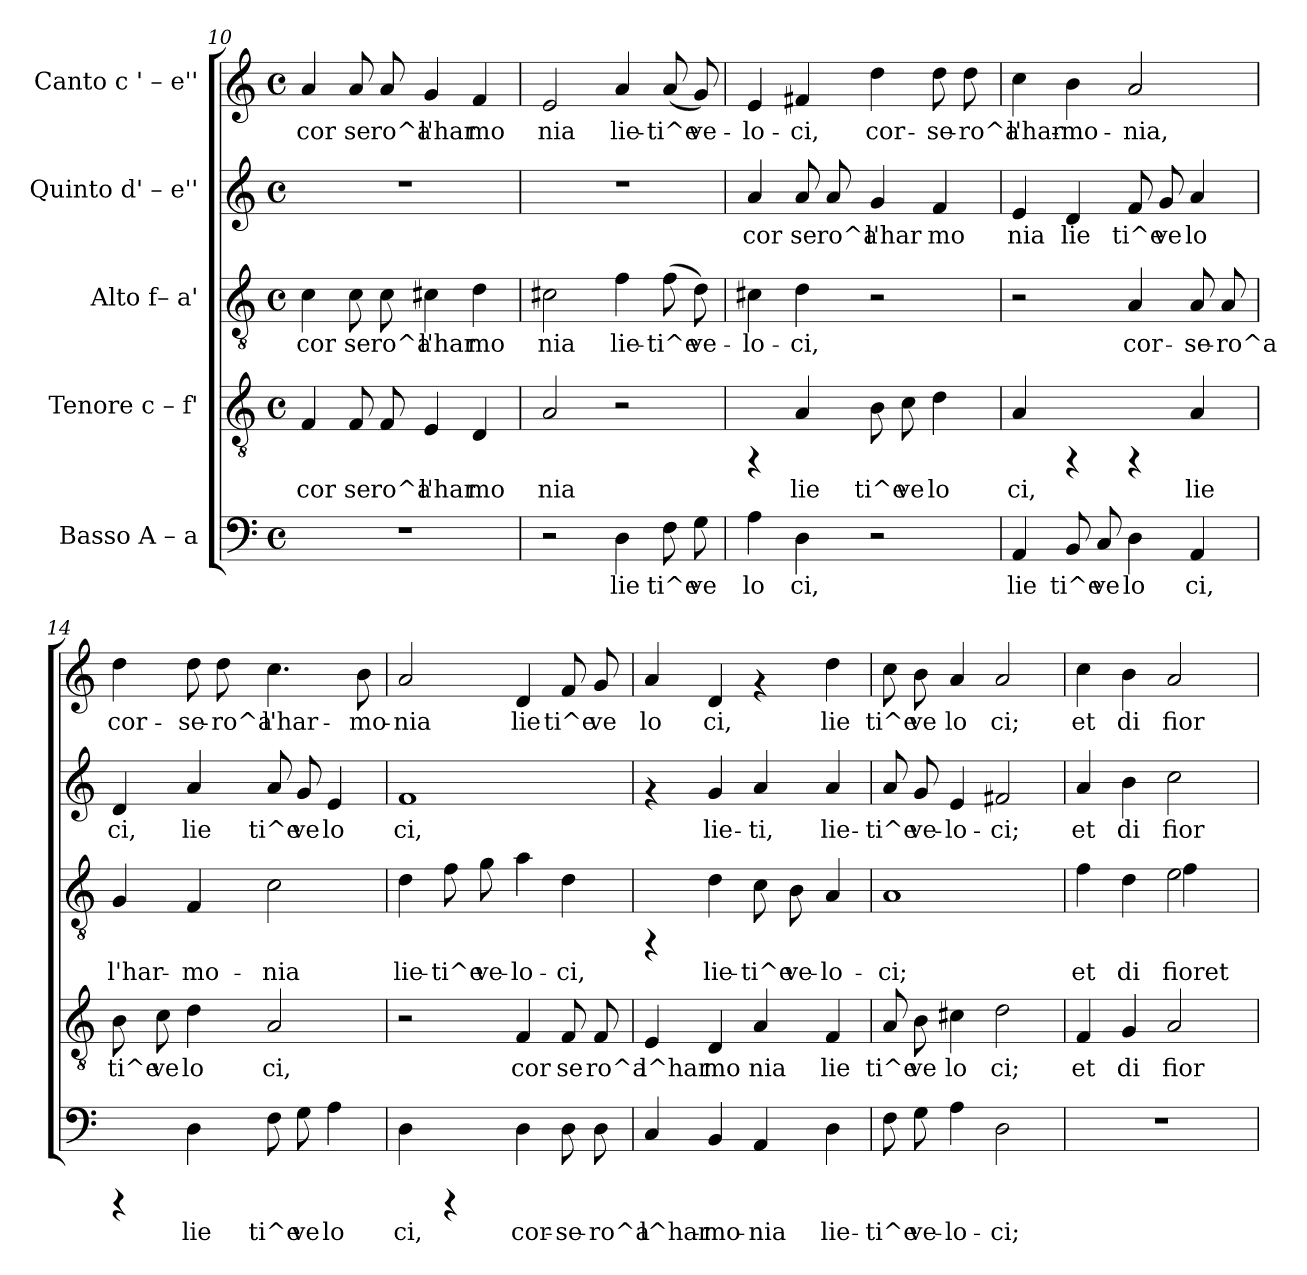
**kern	**text	**kern	**text	**kern	**text	**kern	**text	**kern	**text
*part5	*part5	*part4	*part4	*part3	*part3	*part2	*part2	*part1	*part1
*staff5	*staff5	*staff4	*staff4	*staff3	*staff3	*staff2	*staff2	*staff1	*staff1
*I"Basso  A – a	*	*I"Tenore  c – f'	*	*I"Alto  f– a'	*	*I"Quinto  d' – e''	*	*I"Canto  c ' – e''	*
*clefF4	*	*clefGv2	*	*clefGv2	*	*clefG2	*	*clefG2	*
*k[]	*	*k[]	*	*k[]	*	*k[]	*	*k[]	*
*C:	*	*C:	*	*C:	*	*C:	*	*C:	*
*M4/4	*	*M4/4	*	*M4/4	*	*M4/4	*	*M4/4	*
*met(c)	*	*met(c)	*	*met(c)	*	*met(c)	*	*met(c)	*
=10	=10	=10	=10	=10	=10	=10	=10	=10	=10
!	!	!	!LO:LY:b:rj	!	!LO:LY:b:rj	!	!	!	!LO:LY:b:rj
1r	.	4F/	cor	4c\	cor	1r	.	4a/	cor
!	!	!	!LO:LY:b:rj	!	!LO:LY:b:rj	!	!	!	!LO:LY:b:rj
.	.	8F/	se	8c\	se	.	.	8a/	se
!	!	!	!LO:LY:b:rj	!	!LO:LY:b:rj	!	!	!	!LO:LY:b:rj
.	.	8F/	ro^a	8c\	ro^a	.	.	8a/	ro^a
!	!	!	!LO:LY:b:rj	!	!LO:LY:b:rj	!	!	!	!LO:LY:b:rj
.	.	4E/	l'har	4c#X\	l'har	.	.	4g/	l'har
!	!	!	!LO:LY:b:rj	!	!LO:LY:b:rj	!	!	!	!LO:LY:b:rj
.	.	4D/	mo	4d\	mo	.	.	4f/	mo
!!LO:PB:g=z
=11	=11	=11	=11	=11	=11	=11	=11	=11	=11
!	!	!	!LO:LY:b:rj	!	!LO:LY:b:rj	!	!	!	!LO:LY:b:rj
2r	.	2A/	nia	2c#X\	nia	1r	.	2e/	nia
!	!LO:LY:b:cj	!	!	!	!LO:LY:b:rj	!	!	!	!LO:LY:b:rj
4D\	lie	2r	.	4f\	lie-	.	.	4a/	lie-
!	!LO:LY:b:cj	!	!	!	!LO:LY:b:rj	!	!	!	!LO:LY:b:rj
8F\	ti^e	.	.	(<8f\	-ti^e	.	.	(<8a/	-ti^e
!	!LO:LY:b:cj	!	!	!	!LO:LY:b:rj	!	!	!	!LO:LY:b:rj
8G\	ve	.	.	8d\)	ve-	.	.	8g/)	ve-
=12	=12	=12	=12	=12	=12	=12	=12	=12	=12
!	!LO:LY:b:cj	!	!	!	!LO:LY:b:rj	!	!LO:LY:b:rj	!	!LO:LY:b:rj
4A\	lo	4rFF	.	4c#X\	-lo-	4a/	cor	4e/	-lo-
!	!LO:LY:b:cj	!	!LO:LY:b:rj	!	!LO:LY:b:rj	!	!LO:LY:b:rj	!	!LO:LY:b:rj
4D\	ci,	4A/	lie	4d\	-ci,	8a/	se	4f#X/	-ci,
!	!	!	!	!	!	!	!LO:LY:b:rj	!	!
.	.	.	.	.	.	8a/	ro^a	.	.
!	!	!	!LO:LY:b:rj	!	!	!	!LO:LY:b:rj	!	!LO:LY:b:rj
2r	.	8B\	ti^e	2r	.	4g/	l'har	4dd\	cor-
!	!	!	!LO:LY:b:rj	!	!	!	!	!	!
.	.	8c\	ve	.	.	.	.	.	.
!	!	!	!LO:LY:b:rj	!	!	!	!LO:LY:b:rj	!	!LO:LY:b:rj
.	.	4d\	lo	.	.	4f/	mo	8dd\	-se-
!	!	!	!	!	!	!	!	!	!LO:LY:b:rj
.	.	.	.	.	.	.	.	8dd\	-ro^a
=13	=13	=13	=13	=13	=13	=13	=13	=13	=13
!	!LO:LY:b:cj	!	!LO:LY:b:rj	!	!	!	!LO:LY:b:rj	!	!LO:LY:b:rj
4AA/	lie	4A/	ci,	2r	.	4e/	nia	4cc\	l'har-
!	!LO:LY:b:cj	!	!	!	!	!	!LO:LY:b:rj	!	!LO:LY:b:rj
8BB/	ti^e	4rFF	.	.	.	4d/	lie	4b\	-mo-
!	!LO:LY:b:cj	!	!	!	!	!	!	!	!
8C/	ve	.	.	.	.	.	.	.	.
!	!LO:LY:b:cj	!	!	!	!LO:LY:b:rj	!	!LO:LY:b:rj	!	!LO:LY:b:rj
4D\	lo	4rFF	.	4A/	cor-	8f/	ti^e	2a/	-nia,
!	!	!	!	!	!	!	!LO:LY:b:rj	!	!
.	.	.	.	.	.	8g/	ve	.	.
!	!LO:LY:b:cj	!	!LO:LY:b:rj	!	!LO:LY:b:rj	!	!LO:LY:b:rj	!	!
4AA/	ci,	4A/	lie	8A/	-se-	4a/	lo	.	.
!	!	!	!	!	!LO:LY:b:rj	!	!	!	!
.	.	.	.	8A/	-ro^a	.	.	.	.
=14	=14	=14	=14	=14	=14	=14	=14	=14	=14
!	!	!	!LO:LY:b:rj	!	!LO:LY:b:rj	!	!LO:LY:b:rj	!	!LO:LY:b:rj
4rCCC	.	8B\	ti^e	4G/	l'har-	4d/	ci,	4dd\	cor-
!	!	!	!LO:LY:b:rj	!	!	!	!	!	!
.	.	8c\	ve	.	.	.	.	.	.
!	!LO:LY:b:cj	!	!LO:LY:b:rj	!	!LO:LY:b:rj	!	!LO:LY:b:rj	!	!LO:LY:b:rj
4D\	lie	4d\	lo	4F/	-mo-	4a/	lie	8dd\	-se-
!	!	!	!	!	!	!	!	!	!LO:LY:b:rj
.	.	.	.	.	.	.	.	8dd\	-ro^a
!	!LO:LY:b:cj	!	!LO:LY:b:rj	!	!LO:LY:b:rj	!	!LO:LY:b:rj	!	!LO:LY:b:rj
8F\	ti^e	2A/	ci,	2c\	-nia	8a/	ti^e	4.cc\	l'har-
!	!LO:LY:b:cj	!	!	!	!	!	!LO:LY:b:rj	!	!
8G\	ve	.	.	.	.	8g/	ve	.	.
!	!LO:LY:b:cj	!	!	!	!	!	!LO:LY:b:rj	!	!
4A\	lo	.	.	.	.	4e/	lo	.	.
!	!	!	!	!	!	!	!	!	!LO:LY:b:rj
.	.	.	.	.	.	.	.	8b\	-mo-
!!LO:PB:g=z
=15	=15	=15	=15	=15	=15	=15	=15	=15	=15
!	!LO:LY:b:cj	!	!	!	!LO:LY:b:rj	!	!LO:LY:b:rj	!	!LO:LY:b:rj
4D\	ci,	2r	.	4d\	lie-	1f	ci,	2a/	-nia
!	!	!	!	!	!LO:LY:b:rj	!	!	!	!
4rCCC	.	.	.	8f\	-ti^e	.	.	.	.
!	!	!	!	!	!LO:LY:b:rj	!	!	!	!
.	.	.	.	8g\	ve-	.	.	.	.
!	!LO:LY:b:cj	!	!LO:LY:b:rj	!	!LO:LY:b:rj	!	!	!	!LO:LY:b:rj
4D\	cor-	4F/	cor	4a\	-lo-	.	.	4d/	lie
!	!LO:LY:b:cj	!	!LO:LY:b:rj	!	!LO:LY:b:rj	!	!	!	!LO:LY:b:rj
8D\	-se-	8F/	se	4d\	-ci,	.	.	8f/	ti^e
!	!LO:LY:b:cj	!	!LO:LY:b:rj	!	!	!	!	!	!LO:LY:b:rj
8D\	-ro^a	8F/	ro^a	.	.	.	.	8g/	ve
=16	=16	=16	=16	=16	=16	=16	=16	=16	=16
!	!LO:LY:b:cj	!	!LO:LY:b:rj	!	!	!	!	!	!LO:LY:b:rj
4C/	l^har-	4E/	l^har	4rFF	.	4rf	.	4a/	lo
!	!LO:LY:b:cj	!	!LO:LY:b:rj	!	!LO:LY:b:rj	!	!LO:LY:b:rj	!	!LO:LY:b:rj
4BB/	-mo-	4D/	mo	4d\	lie-	4g/	lie-	4d/	ci,
!	!LO:LY:b:cj	!	!LO:LY:b:rj	!	!LO:LY:b:rj	!	!LO:LY:b:rj	!	!
4AA/	-nia	4A/	nia	8c\	-ti^e	4a/	-ti,	4rf	.
!	!	!	!	!	!LO:LY:b:rj	!	!	!	!
.	.	.	.	8B\	ve-	.	.	.	.
!	!LO:LY:b:cj	!	!LO:LY:b:rj	!	!LO:LY:b:rj	!	!LO:LY:b:rj	!	!LO:LY:b:rj
4D\	lie-	4F/	lie	4A/	-lo-	4a/	lie-	4dd\	lie
=17	=17	=17	=17	=17	=17	=17	=17	=17	=17
!	!LO:LY:b:cj	!	!LO:LY:b:rj	!	!LO:LY:b:rj	!	!LO:LY:b:rj	!	!LO:LY:b:rj
8F\	-ti^e	8A/	ti^e	1A	-ci;	8a/	-ti^e	8cc\	ti^e
!	!LO:LY:b:cj	!	!LO:LY:b:rj	!	!	!	!LO:LY:b:rj	!	!LO:LY:b:rj
8G\	ve-	8B\	ve	.	.	8g/	ve-	8b\	ve
!	!LO:LY:b:cj	!	!LO:LY:b:rj	!	!	!	!LO:LY:b:rj	!	!LO:LY:b:rj
4A\	-lo-	4c#X\	lo	.	.	4e/	-lo-	4a/	lo
!	!LO:LY:b:cj	!	!LO:LY:b:rj	!	!	!	!LO:LY:b:rj	!	!LO:LY:b:rj
2D\	-ci;	2d\	ci;	.	.	2f#X/	-ci;	2a/	ci;
=18	=18	=18	=18	=18	=18	=18	=18	=18	=18
!	!	!	!LO:LY:b:rj	!	!LO:LY:b:rj	!	!LO:LY:b:rj	!	!LO:LY:b:rj
*	*	*	*	*^	*	*	*	*	*
1r	.	4F/	et	4f\	2ryy	et	4a/	et	4cc\	et
!	!	!	!LO:LY:b:rj	!	!	!LO:LY:b:rj	!	!LO:LY:b:rj	!	!LO:LY:b:rj
.	.	4G/	di	4d\	.	di	4b\	di	4b\	di
!	!	!	!LO:LY:b:rj	!	!	!LO:LY:b:rj	!	!LO:LY:b:rj	!	!LO:LY:b:rj
.	.	2A/	fior	2e\	4f\	fioret	2cc\	fior	2a/	fior
.	.	.	.	.	4ryy	.	.	.	.	.
*	*	*	*	*v	*v	*	*	*	*	*
=	=	=	=	=	=	=	=	=	=
*-	*-	*-	*-	*-	*-	*-	*-	*-	*-
